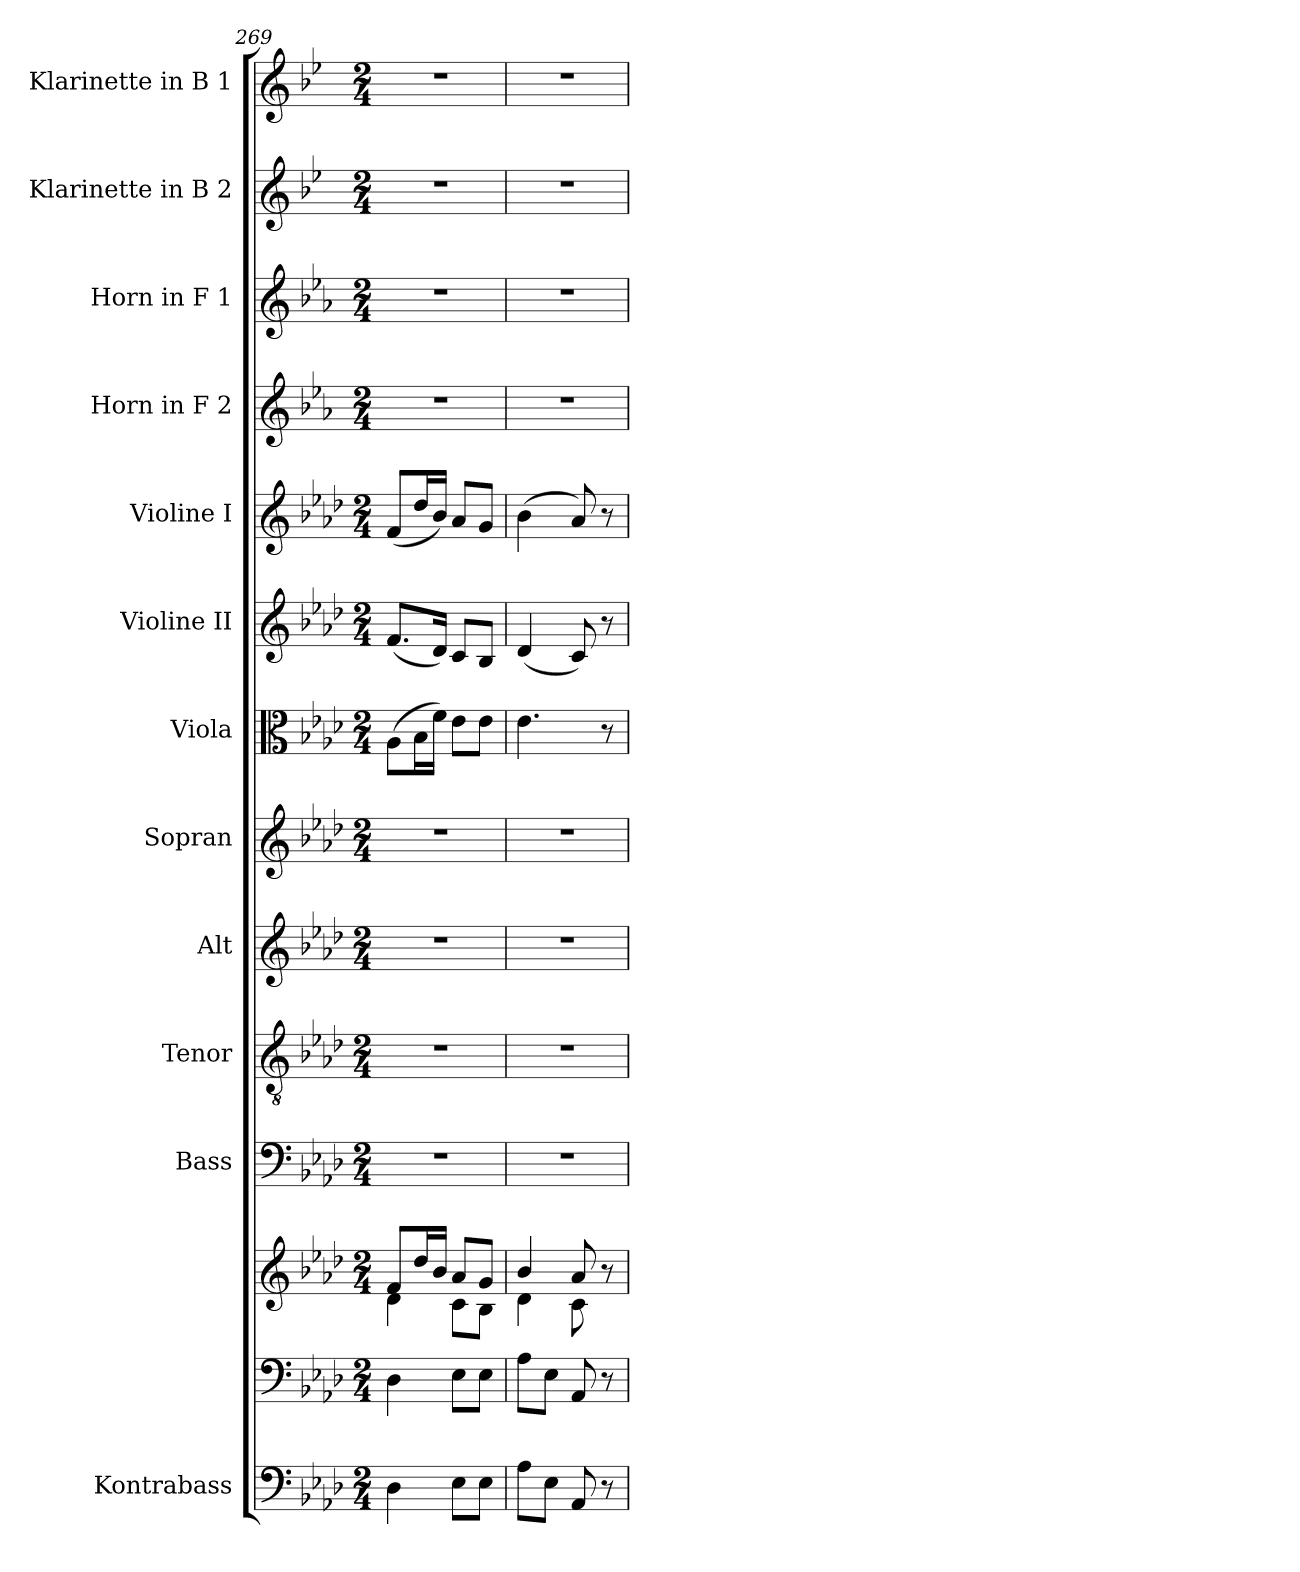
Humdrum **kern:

**kern	**kern	**kern	**kern	**kern	**kern	**kern	**kern	**kern	**kern	**kern	**kern	**kern	**kern
*part13	*part12	*part12	*part11	*part10	*part9	*part8	*part7	*part6	*part5	*part4	*part3	*part2	*part1
*staff14	*staff13	*staff12	*staff11	*staff10	*staff9	*staff8	*staff7	*staff6	*staff5	*staff4	*staff3	*staff2	*staff1
*I"Kontrabass	*	*	*I"Bass	*I"Tenor	*I"Alt	*I"Sopran	*I"Viola	*I"Violine II	*I"Violine I	*I"Horn in F 2	*I"Horn in F 1	*I"Klarinette in B 2	*I"Klarinette in B 1
*I'Kb.	*	*	*I'B	*I'T	*I'A	*I'S	*I'Vla.	*I'Vl. II	*I'Vl. I	*I'Hrn. 2	*I'Hrn. 1	*	*
*clefF4	*clefF4	*clefG2	*clefF4	*clefGv2	*clefG2	*clefG2	*clefC3	*clefG2	*clefG2	*clefG2	*clefG2	*clefG2	*clefG2
*ITrd7c12	*	*	*	*	*	*	*	*	*	*ITrd4c7	*ITrd4c7	*ITrd1c2	*ITrd1c2
*k[b-e-a-d-]	*k[b-e-a-d-]	*k[b-e-a-d-]	*k[b-e-a-d-]	*k[b-e-a-d-]	*k[b-e-a-d-]	*k[b-e-a-d-]	*k[b-e-a-d-]	*k[b-e-a-d-]	*k[b-e-a-d-]	*k[b-e-a-d-]	*k[b-e-a-d-]	*k[b-e-a-d-]	*k[b-e-a-d-]
*A-:	*A-:	*A-:	*A-:	*A-:	*A-:	*A-:	*A-:	*A-:	*A-:	*A-:	*A-:	*A-:	*A-:
*M2/4	*M2/4	*M2/4	*M2/4	*M2/4	*M2/4	*M2/4	*M2/4	*M2/4	*M2/4	*M2/4	*M2/4	*M2/4	*M2/4
=269	=269	=269	=269	=269	=269	=269	=269	=269	=269	=269	=269	=269	=269
*	*	*^	*	*	*	*	*	*	*	*	*	*	*
4DD-\	4D-\	8f/L	4d-\	2r	2r	2r	2r	(>8A-\L	(<8.f/L	(<8f/L	2r	2r	2r	2r
.	.	16dd-/L	.	.	.	.	.	16B-\L	.	16dd-/L	.	.	.	.
.	.	16b-/JJ	.	.	.	.	.	16f\JJ)	16d-/Jk)	16b-/JJ)	.	.	.	.
8EE-\L	8E-\L	8a-/L	8c\L	.	.	.	.	8e-\L	8c/L	8a-/L	.	.	.	.
8EE-\J	8E-\J	8g/J	8B-\J	.	.	.	.	8e-\J	8B-/J	8g/J	.	.	.	.
=270	=270	=270	=270	=270	=270	=270	=270	=270	=270	=270	=270	=270	=270	=270
8AA-\L	8A-\L	4b-/	4d-\	2r	2r	2r	2r	4.e-\	(<4d-/	(>4b-\	2r	2r	2r	2r
8EE-\J	8E-\J	.	.	.	.	.	.	.	.	.	.	.	.	.
8AAA-/	8AA-/	8a-/	8c\	.	.	.	.	.	8c/)	8a-/)	.	.	.	.
8r	8r	8r	8ryy	.	.	.	.	8r	8r	8r	.	.	.	.
*	*	*v	*v	*	*	*	*	*	*	*	*	*	*	*
=	=	=	=	=	=	=	=	=	=	=	=	=	=
*-	*-	*-	*-	*-	*-	*-	*-	*-	*-	*-	*-	*-	*-
